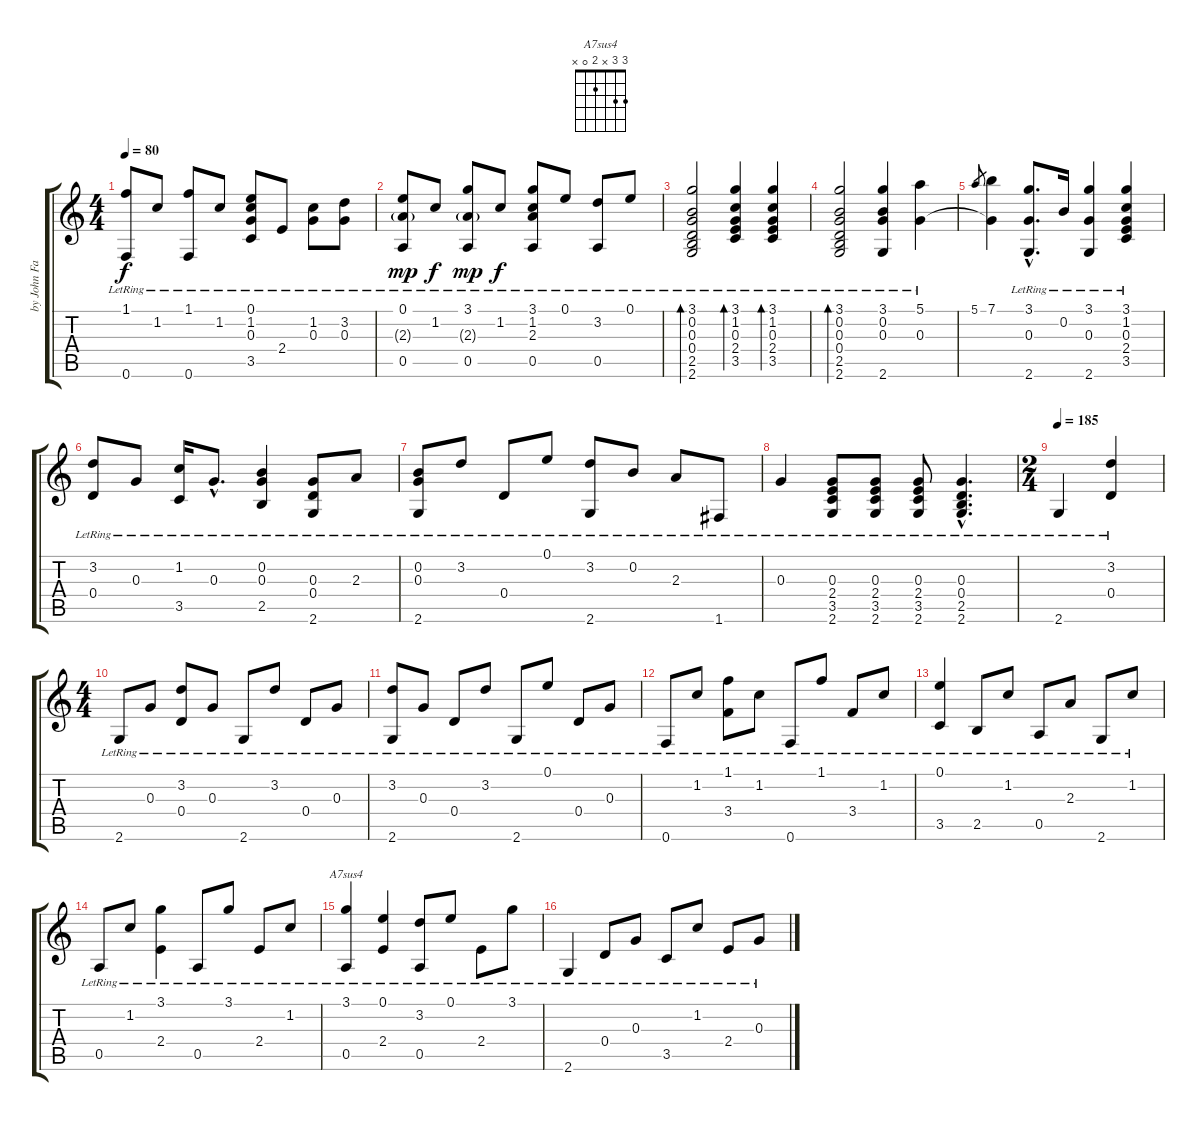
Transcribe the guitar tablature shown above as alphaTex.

\track ("by John Fahey" "by John Fa") {instrument acousticguitarsteel}
\staff {score tabs}
\tuning (E4 B3 G3 D3 A2 F2) {hide}
\chord ("A7sus4" 3 3 x 2 0 x)
\ts (4 4)
\tempo 80
\clef g2
\ks c
(1.1{lr} 0.6{lr}).8{dy f} 1.2{lr}.8 (1.1{lr} 0.6{lr}).8 1.2{lr}.8 (0.1{lr} 1.2{lr} 0.3{lr} 3.5{lr}).8 2.4{lr}.8 (1.2{lr} 0.3{lr}).8 (3.2{lr} 0.3{lr}).8 |
(0.1{lr} 2.3{g lr} 0.5{lr}).8{dy mp} 1.2{lr}.8{dy f} (3.1{lr} 2.3{g lr} 0.5{lr}).8{dy mp} 1.2{lr}.8{dy f} (3.1{lr} 1.2{lr} 2.3{lr} 0.5{lr}).8 0.1{lr}.8 (3.2{lr} 0.5{lr}).8 0.1{lr}.8 |
(3.1{lr} 0.2{lr} 0.3{lr} 0.4{lr} 2.5{lr} 2.6{lr}).2{bd 480} (3.1{lr} 1.2{lr} 0.3{lr} 2.4{lr} 3.5{lr}).4{bd 240} (3.1{lr} 1.2{lr} 0.3{lr} 2.4{lr} 3.5{lr}).4{bd 480} |
(3.1{lr} 0.2{lr} 0.3{lr} 0.4{lr} 2.5{lr} 2.6{lr}).2{bd 480} (3.1{lr} 0.2{lr} 0.3{lr} 2.6{lr}).4 (5.1{lr} 0.3{lr}).4 |
5.1.8{gr} (7.1 0.3{t}).4 (3.1{hac lr} 0.3{hac lr} 2.6{hac lr}).8{d} 0.2{lr}.16 (3.1{lr} 0.3{lr} 2.6{lr}).4 (3.1{lr} 1.2{lr} 0.3{lr} 2.4{lr} 3.5{lr}).4 |
(3.2{lr} 0.4{lr}).8 0.3{lr}.8 (1.2{lr} 3.5{lr}).16 0.3{hac lr}.8{d} (0.2{lr} 0.3{lr} 2.5{lr}).4 (0.3{lr} 0.4{lr} 2.6{lr}).8 2.3{lr}.8 |
(0.2{lr} 0.3{lr} 2.6{lr}).8 3.2{lr}.8 0.4{lr}.8 0.1{lr}.8 (3.2{lr} 2.6{lr}).8 0.2{lr}.8 2.3{lr}.8 1.6{lr}.8 |
0.3{lr}.4 (0.3{lr} 2.4{lr} 3.5{lr} 2.6{lr}).8 (0.3{lr} 2.4{lr} 3.5{lr} 2.6{lr}).8 (0.3{lr} 2.4{lr} 3.5{lr} 2.6{lr}).8 (0.3{hac lr} 0.4{hac lr} 2.5{hac lr} 2.6{hac lr}).4{d} |
\ts (2 4)
\tempo 185
2.6{lr}.4 (3.2{lr} 0.4{lr}).4 |
\ts (4 4)
2.6{lr}.8 0.3{lr}.8 (3.2{lr} 0.4{lr}).8 0.3{lr}.8 2.6{lr}.8 3.2{lr}.8 0.4{lr}.8 0.3{lr}.8 |
(3.2{lr} 2.6{lr}).8 0.3{lr}.8 0.4{lr}.8 3.2{lr}.8 2.6{lr}.8 0.1{lr}.8 0.4{lr}.8 0.3{lr}.8 |
0.6{lr}.8 1.2{lr}.8 (1.1{lr} 3.4{lr}).8 1.2{lr}.8 0.6{lr}.8 1.1{lr}.8 3.4{lr}.8 1.2{lr}.8 |
(0.1{lr} 3.5{lr}).4 2.5{lr}.8 1.2{lr}.8 0.5{lr}.8 2.3{lr}.8 2.6{lr}.8 1.2{lr}.8 |
0.5{lr}.8 1.2{lr}.8 (3.1{lr} 2.4{lr}).4 0.5{lr}.8 3.1{lr}.8 2.4{lr}.8 1.2{lr}.8 |
(3.1{lr} 0.5{lr}).4{ch "A7sus4"} (0.1{lr} 2.4{lr}).4 (3.2{lr} 0.5{lr}).8 0.1{lr}.8 2.4{lr}.8 3.1{lr}.8 |
2.6{lr}.4 0.4{lr}.8 0.3{lr}.8 3.5{lr}.8 1.2{lr}.8 2.4{lr}.8 0.3{lr}.8
